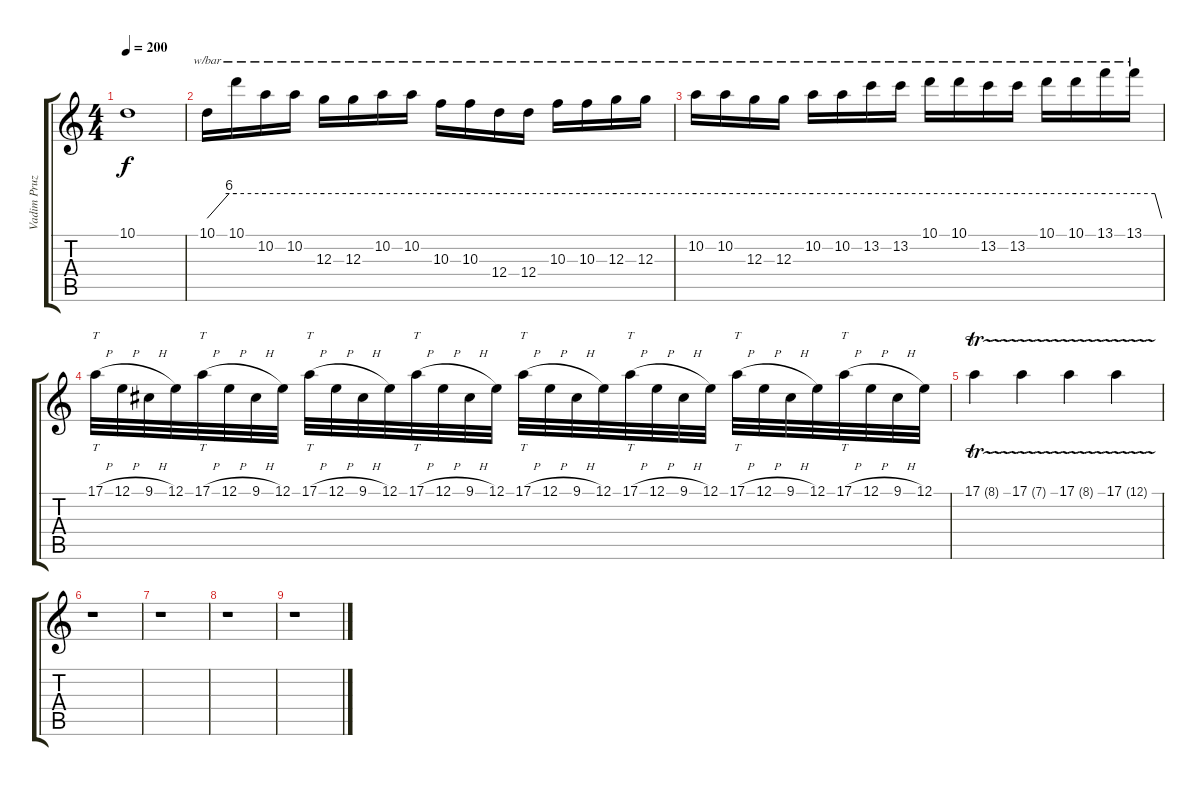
\track ("Vadim Pruzhanov | Keyboard 1" "Vadim Pruz") {instrument choiraahs}
\staff {score tabs}
\tuning (E4 B3 G3 D3 A2 E2) {hide}
\ts (4 4)
\tempo 200
\clef g2
\ks c
10.1{t}.1{dy f} |
10.1.16{tbe (custom default 0 0 45 24 60 24)} 10.1.16{tbe (hold default 0 24 60 24)} 10.2.16{tbe (hold default 0 24 60 24)} 10.2.16{tbe (hold default 0 24 60 24)} 12.3.16{tbe (hold default 0 24 60 24)} 12.3.16{tbe (hold default 0 24 60 24)} 10.2.16{tbe (hold default 0 24 60 24)} 10.2.16{tbe (hold default 0 24 60 24)} 10.3.16{tbe (hold default 0 24 60 24)} 10.3.16{tbe (hold default 0 24 60 24)} 12.4.16{tbe (hold default 0 24 60 24)} 12.4.16{tbe (hold default 0 24 60 24)} 10.3.16{tbe (hold default 0 24 60 24)} 10.3.16{tbe (hold default 0 24 60 24)} 12.3.16{tbe (hold default 0 24 60 24)} 12.3.16{tbe (hold default 0 24 60 24)} |
10.2.16{tbe (hold default 0 24 60 24)} 10.2.16{tbe (hold default 0 24 60 24)} 12.3.16{tbe (hold default 0 24 60 24)} 12.3.16{tbe (hold default 0 24 60 24)} 10.2.16{tbe (hold default 0 24 60 24)} 10.2.16{tbe (hold default 0 24 60 24)} 13.2.16{tbe (hold default 0 24 60 24)} 13.2.16{tbe (hold default 0 24 60 24)} 10.1.16{tbe (hold default 0 24 60 24)} 10.1.16{tbe (hold default 0 24 60 24)} 13.2.16{tbe (hold default 0 24 60 24)} 13.2.16{tbe (hold default 0 24 60 24)} 10.1.16{tbe (hold default 0 24 60 24)} 10.1.16{tbe (hold default 0 24 60 24)} 13.1.16{tbe (hold default 0 24 60 24)} 13.1.16{tbe (custom default 0 24 45 24 60 0)} |
17.1{h}.32{tt} 12.1{h}.32 9.1{h}.32 12.1.32 17.1{h}.32{tt} 12.1{h}.32 9.1{h}.32 12.1.32 17.1{h}.32{tt} 12.1{h}.32 9.1{h}.32 12.1.32 17.1{h}.32{tt} 12.1{h}.32 9.1{h}.32 12.1.32 17.1{h}.32{tt} 12.1{h}.32 9.1{h}.32 12.1.32 17.1{h}.32{tt} 12.1{h}.32 9.1{h}.32 12.1.32 17.1{h}.32{tt} 12.1{h}.32 9.1{h}.32 12.1.32 17.1{h}.32{tt} 12.1{h}.32 9.1{h}.32 12.1.32 |
17.1{tr (8 32)}.4 17.1{tr (7 32)}.4 17.1{tr (8 32)}.4 17.1{tr (12 32)}.4 |
r.1 |
r.1 |
r.1 |
r.1
